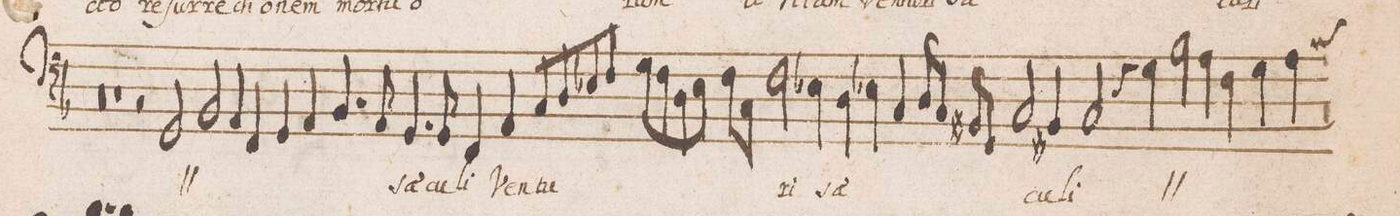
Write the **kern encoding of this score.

**kern	**text
*I"BASVS	*
*clefF4	*
*k[b-]	*
*met(C|)	*
*M2/1	*
=169-	=169-
0r	.
=170-	=170-
1r	.
2r	.
*	*ij
2GG/	Ven-
=171-	=171-
2BB-/	-tu-
4AA/	-ri
4FF/	sae-
4GG/	-cu-
4AA/	.
4.BB-/	.
8AA/	-li
*	*Xij
=172-	=172-
4.GG/	sae-
8GG/	-cu-
4FF/	-li
4AA/	ven-
8C/L	-tu-
8D/	.
8E-X/	.
8F/J	.
8G\L	.
8F\	.
8D\	.
8E-\J	.
=173-	=173-
8F\L	.
8C\J	.
2F\	-ri
4E-X\	sae-
4D\	.
4E-X\	.
4C/	.
8D/L	.
8C/J	.
=174-	=174-
8BBn/L	.
8GG/J	.
2C/	.
4BBn/	-cu-
2C/	-li
*	*ij
4r	.
4G\	Ven-
=175-	=175-
2B-\	-tu-
4A\	-ri
4F\	sae-
4G\	.
4A\	.
*-	*-
